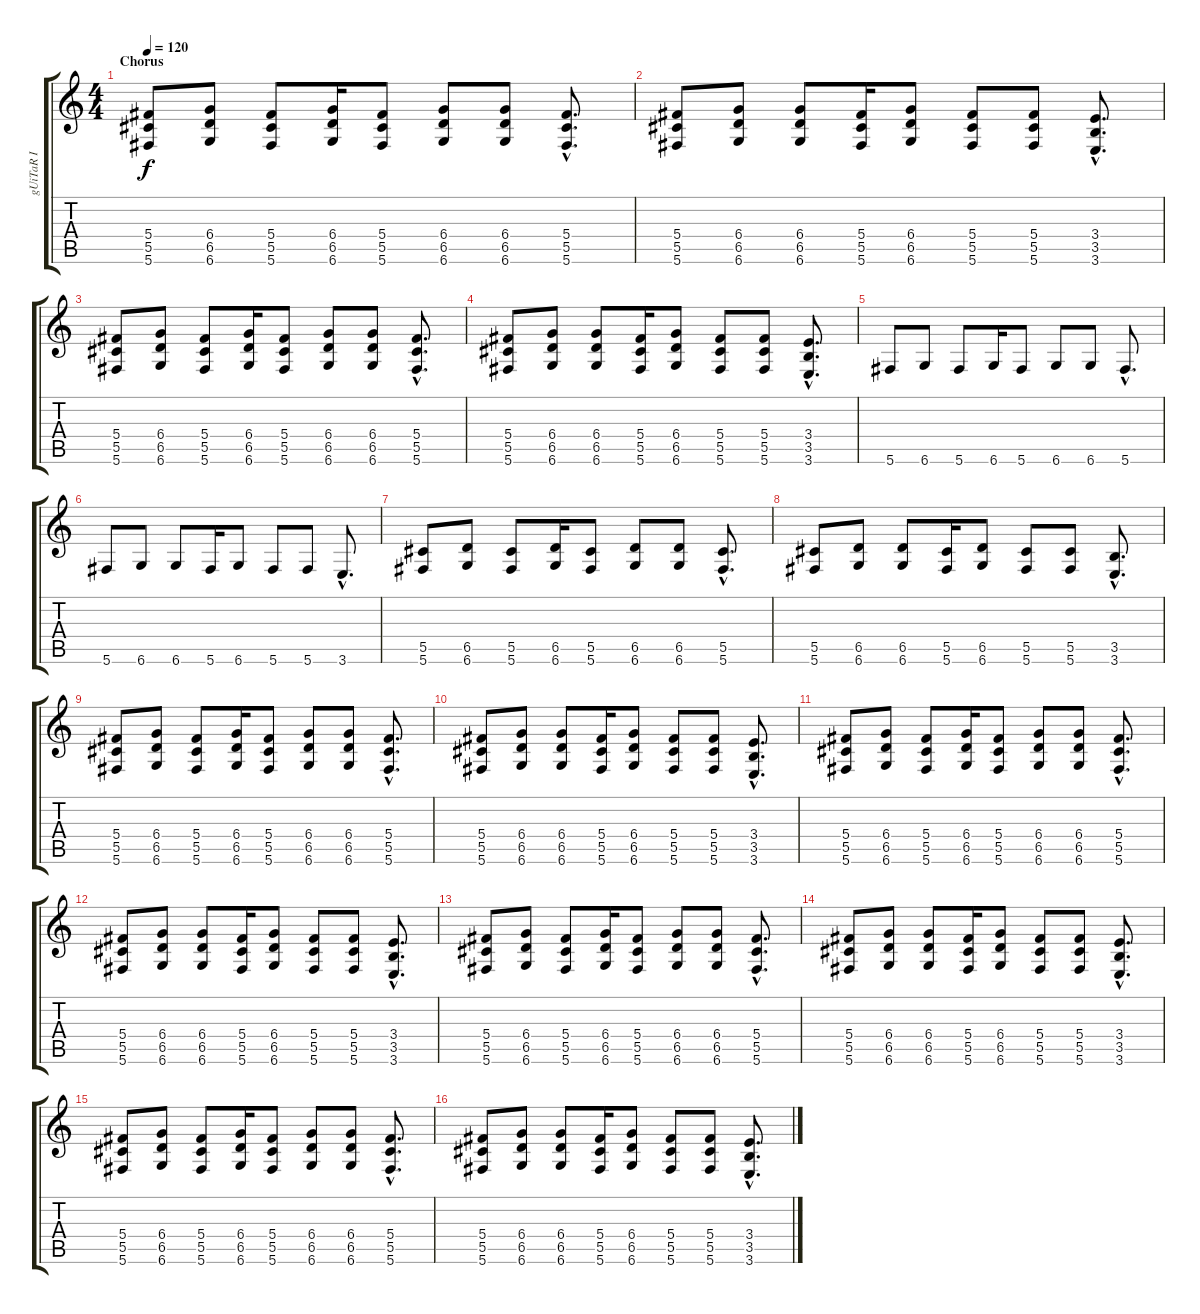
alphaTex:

\track ("gUiTaR I" "gUiTaR I") {instrument distortionguitar}
\staff {score tabs}
\tuning (Eb4 Bb3 Gb3 Db3 Ab2 Db2) {hide}
\ts (4 4)
\section ("" "Chorus")
\tempo 120
\clef g2
\ks c
(5.4 5.5 5.6).8{dy f} (6.4 6.5 6.6).8 (5.4 5.5 5.6).8 (6.4 6.5 6.6).16 (5.4 5.5 5.6).8 (6.4 6.5 6.6).8 (6.4 6.5 6.6).8 (5.4{hac} 5.5{hac} 5.6{hac}).8{d} |
(5.4 5.5 5.6).8 (6.4 6.5 6.6).8 (6.4 6.5 6.6).8 (5.4 5.5 5.6).16 (6.4 6.5 6.6).8 (5.4 5.5 5.6).8 (5.4 5.5 5.6).8 (3.4{hac} 3.5{hac} 3.6{hac}).8{d} |
(5.4 5.5 5.6).8 (6.4 6.5 6.6).8 (5.4 5.5 5.6).8 (6.4 6.5 6.6).16 (5.4 5.5 5.6).8 (6.4 6.5 6.6).8 (6.4 6.5 6.6).8 (5.4{hac} 5.5{hac} 5.6{hac}).8{d} |
(5.4 5.5 5.6).8 (6.4 6.5 6.6).8 (6.4 6.5 6.6).8 (5.4 5.5 5.6).16 (6.4 6.5 6.6).8 (5.4 5.5 5.6).8 (5.4 5.5 5.6).8 (3.4{hac} 3.5{hac} 3.6{hac}).8{d} |
5.6.8 6.6.8 5.6.8 6.6.16 5.6.8 6.6.8 6.6.8 5.6{hac}.8{d} |
5.6.8 6.6.8 6.6.8 5.6.16 6.6.8 5.6.8 5.6.8 3.6{hac}.8{d} |
(5.5 5.6).8 (6.5 6.6).8 (5.5 5.6).8 (6.5 6.6).16 (5.5 5.6).8 (6.5 6.6).8 (6.5 6.6).8 (5.5{hac} 5.6{hac}).8{d} |
(5.5 5.6).8 (6.5 6.6).8 (6.5 6.6).8 (5.5 5.6).16 (6.5 6.6).8 (5.5 5.6).8 (5.5 5.6).8 (3.5{hac} 3.6{hac}).8{d} |
(5.4 5.5 5.6).8 (6.4 6.5 6.6).8 (5.4 5.5 5.6).8 (6.4 6.5 6.6).16 (5.4 5.5 5.6).8 (6.4 6.5 6.6).8 (6.4 6.5 6.6).8 (5.4{hac} 5.5{hac} 5.6{hac}).8{d} |
(5.4 5.5 5.6).8 (6.4 6.5 6.6).8 (6.4 6.5 6.6).8 (5.4 5.5 5.6).16 (6.4 6.5 6.6).8 (5.4 5.5 5.6).8 (5.4 5.5 5.6).8 (3.4{hac} 3.5{hac} 3.6{hac}).8{d} |
(5.4 5.5 5.6).8 (6.4 6.5 6.6).8 (5.4 5.5 5.6).8 (6.4 6.5 6.6).16 (5.4 5.5 5.6).8 (6.4 6.5 6.6).8 (6.4 6.5 6.6).8 (5.4{hac} 5.5{hac} 5.6{hac}).8{d} |
(5.4 5.5 5.6).8 (6.4 6.5 6.6).8 (6.4 6.5 6.6).8 (5.4 5.5 5.6).16 (6.4 6.5 6.6).8 (5.4 5.5 5.6).8 (5.4 5.5 5.6).8 (3.4{hac} 3.5{hac} 3.6{hac}).8{d} |
(5.4 5.5 5.6).8 (6.4 6.5 6.6).8 (5.4 5.5 5.6).8 (6.4 6.5 6.6).16 (5.4 5.5 5.6).8 (6.4 6.5 6.6).8 (6.4 6.5 6.6).8 (5.4{hac} 5.5{hac} 5.6{hac}).8{d} |
(5.4 5.5 5.6).8 (6.4 6.5 6.6).8 (6.4 6.5 6.6).8 (5.4 5.5 5.6).16 (6.4 6.5 6.6).8 (5.4 5.5 5.6).8 (5.4 5.5 5.6).8 (3.4{hac} 3.5{hac} 3.6{hac}).8{d} |
(5.4 5.5 5.6).8 (6.4 6.5 6.6).8 (5.4 5.5 5.6).8 (6.4 6.5 6.6).16 (5.4 5.5 5.6).8 (6.4 6.5 6.6).8 (6.4 6.5 6.6).8 (5.4{hac} 5.5{hac} 5.6{hac}).8{d} |
(5.4 5.5 5.6).8 (6.4 6.5 6.6).8 (6.4 6.5 6.6).8 (5.4 5.5 5.6).16 (6.4 6.5 6.6).8 (5.4 5.5 5.6).8 (5.4 5.5 5.6).8 (3.4{hac} 3.5{hac} 3.6{hac}).8{d}
